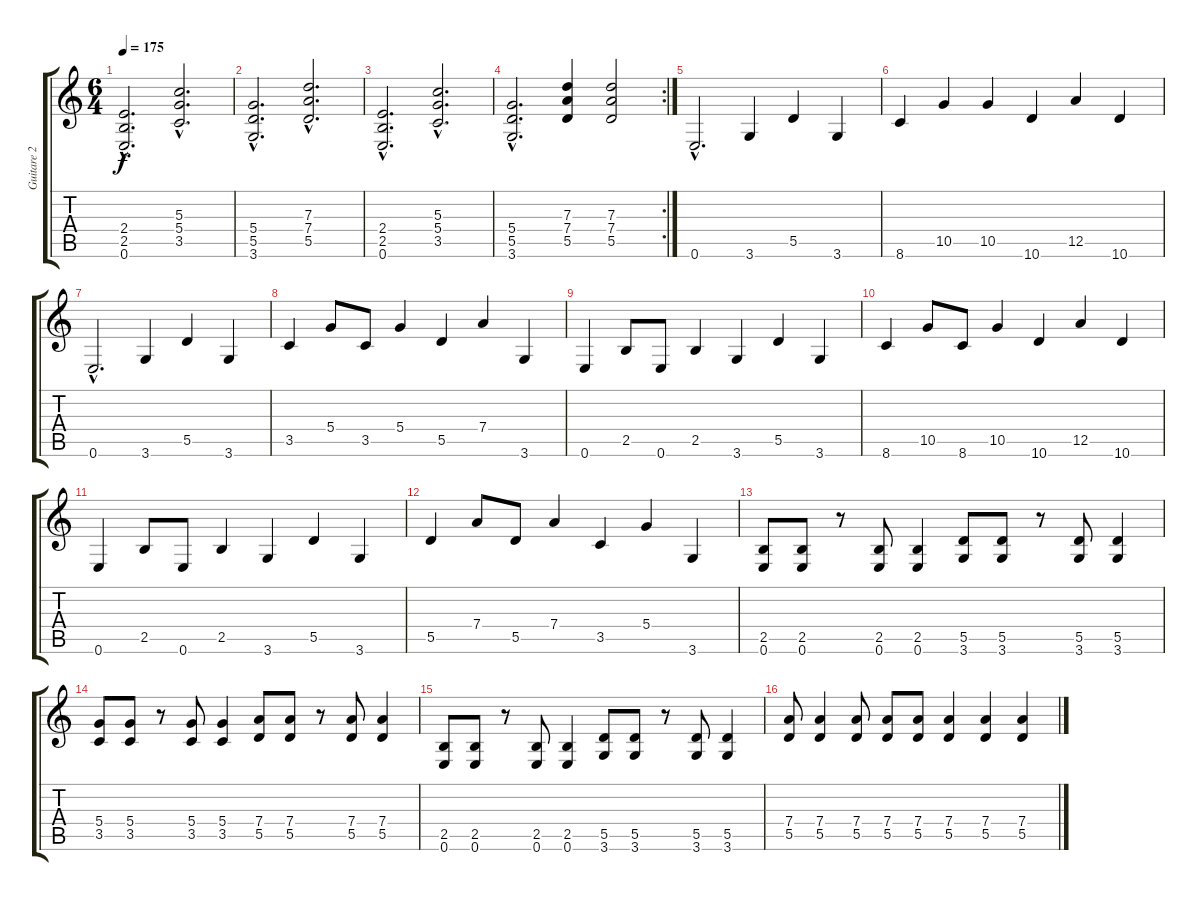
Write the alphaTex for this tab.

\track ("Guitare 2" "Guitare 2") {instrument distortionguitar}
\staff {score tabs}
\tuning (E4 B3 G3 D3 A2 E2) {hide}
\ts (6 4)
\tempo 175
\clef g2
\ks c
(2.4{hac} 2.5{hac} 0.6{hac}).2{d dy f} (5.3{hac} 5.4{hac} 3.5{hac}).2{d} |
(5.4{hac} 5.5{hac} 3.6{hac}).2{d} (7.3{hac} 7.4{hac} 5.5{hac}).2{d} |
(2.4{hac} 2.5{hac} 0.6{hac}).2{d} (5.3{hac} 5.4{hac} 3.5{hac}).2{d} |
\rc 2
(5.4{hac} 5.5{hac} 3.6{hac}).2{d} (7.3 7.4 5.5).4 (7.3 7.4 5.5).2 |
0.6{hac}.2{d instrument electricguitarclean} 3.6.4 5.5.4 3.6.4 |
8.6.4 10.5.4 10.5.4 10.6.4 12.5.4 10.6.4 |
0.6{hac}.2{d} 3.6.4 5.5.4 3.6.4 |
3.5.4 5.4.8 3.5.8 5.4.4 5.5.4 7.4.4 3.6.4 |
0.6.4 2.5.8 0.6.8 2.5.4 3.6.4 5.5.4 3.6.4 |
8.6.4 10.5.8 8.6.8 10.5.4 10.6.4 12.5.4 10.6.4 |
0.6.4 2.5.8 0.6.8 2.5.4 3.6.4 5.5.4 3.6.4 |
5.5.4 7.4.8 5.5.8 7.4.4 3.5.4 5.4.4 3.6.4 |
(2.5 0.6).8{instrument distortionguitar} (2.5 0.6).8 r.8 (2.5 0.6).8 (2.5 0.6).4 (5.5 3.6).8 (5.5 3.6).8 r.8 (5.5 3.6).8 (5.5 3.6).4 |
(5.4 3.5).8 (5.4 3.5).8 r.8 (5.4 3.5).8 (5.4 3.5).4 (7.4 5.5).8 (7.4 5.5).8 r.8 (7.4 5.5).8 (7.4 5.5).4 |
(2.5 0.6).8 (2.5 0.6).8 r.8 (2.5 0.6).8 (2.5 0.6).4 (5.5 3.6).8 (5.5 3.6).8 r.8 (5.5 3.6).8 (5.5 3.6).4 |
(7.4 5.5).8 (7.4 5.5).4 (7.4 5.5).8 (7.4 5.5).8 (7.4 5.5).8 (7.4 5.5).4 (7.4 5.5).4 (7.4 5.5).4
